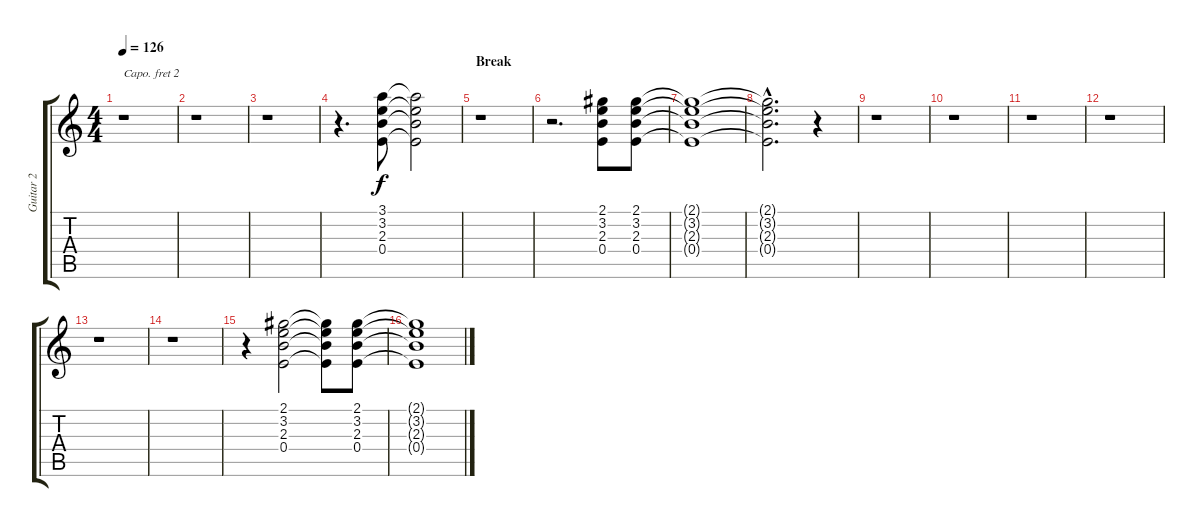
\track ("Guitar 2" "Guitar 2") {instrument overdrivenguitar}
\staff {score tabs}
\capo 2
\tuning (E4 B3 G3 D3 A2 E2) {hide}
\ts (4 4)
\tempo 126
\clef g2
\ks c
r.1{dy f volume 13} |
r.1 |
r.1 |
r.4{d} (3.1 3.2 2.3 0.4).8 (3.1{t} 3.2{t} 2.3{t} 0.4{t}).2 |
\section ("" "Break")
r.1 |
r.2{d} (2.1 3.2 2.3 0.4).8 (2.1 3.2 2.3 0.4).8 |
(2.1{t} 3.2{t} 2.3{t} 0.4{t}).1 |
(2.1{hac t} 3.2{hac t} 2.3{hac t} 0.4{hac t}).2{d} r.4 |
r.1 |
r.1 |
r.1 |
r.1 |
r.1 |
r.1 |
r.4 (2.1 3.2 2.3 0.4).2 (2.1{t} 3.2{t} 2.3{t} 0.4{t}).8 (2.1 3.2 2.3 0.4).8 |
(2.1{t} 3.2{t} 2.3{t} 0.4{t}).1
